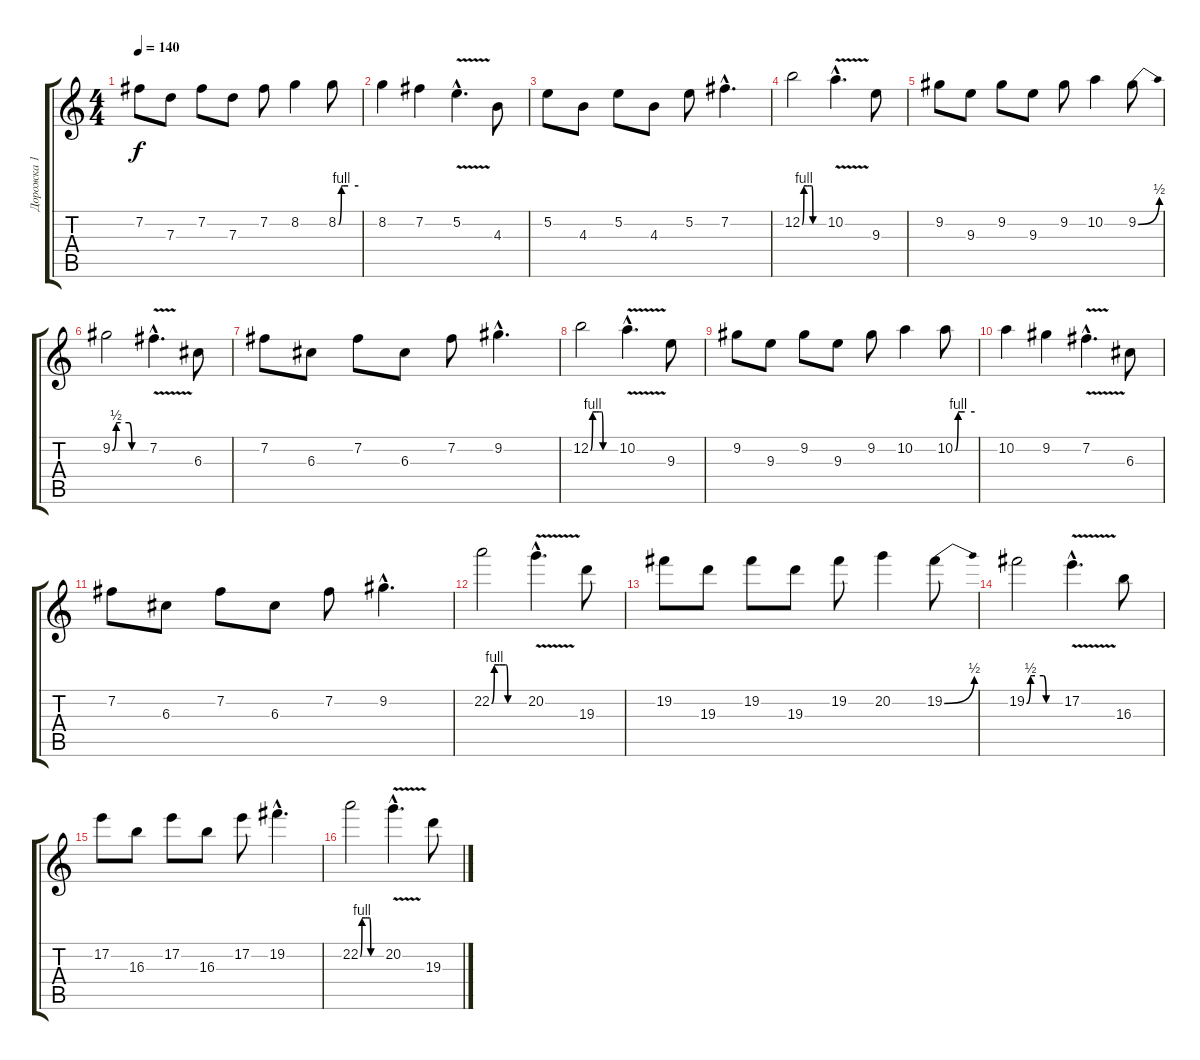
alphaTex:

\track ("Дорожка 1" "Дорожка 1") {instrument distortionguitar}
\staff {score tabs}
\tuning (E4 B3 G3 D3 A2 E2) {hide}
\ts (4 4)
\tempo 140
\clef g2
\ks c
7.2.8{dy f} 7.3.8 7.2.8 7.3.8 7.2.8 8.2.4 8.2{be (custom 0 0 2 0 10 4 16 4 30 4 60 4)}.8 |
8.2.4 7.2.4 5.2{v hac}.4{d} 4.3.8 |
5.2.8 4.3.8 5.2.8 4.3.8 5.2.8 7.2{hac}.4{d} |
12.2{be (custom 0 0 5 4 15 4 21 4 25 4 27 4 30 0 45 0 60 0)}.2 10.2{v hac}.4{d} 9.3.8 |
9.2.8 9.3.8 9.2.8 9.3.8 9.2.8 10.2.4 9.2{be (bend 0 0 60 2)}.8 |
9.2{be (custom 0 0 7 2 10 2 15 2 30 2 35 0 40 0 45 0 60 0)}.2 7.2{v hac}.4{d} 6.3.8 |
7.2.8 6.3.8 7.2.8 6.3.8 7.2.8 9.2{hac}.4{d} |
12.2{be (custom 0 0 5 4 15 4 21 4 25 4 27 4 30 0 45 0 60 0)}.2 10.2{v hac}.4{d} 9.3.8 |
9.2.8 9.3.8 9.2.8 9.3.8 9.2.8 10.2.4 10.2{be (custom 0 0 2 0 10 4 16 4 30 4 60 4)}.8 |
10.2.4 9.2.4 7.2{v hac}.4{d} 6.3.8 |
7.2.8 6.3.8 7.2.8 6.3.8 7.2.8 9.2{hac}.4{d} |
22.2{be (custom 0 0 5 4 15 4 21 4 25 4 27 4 30 0 45 0 60 0)}.2 20.2{v hac}.4{d} 19.3.8 |
19.2.8 19.3.8 19.2.8 19.3.8 19.2.8 20.2.4 19.2{be (bend 0 0 60 2)}.8 |
19.2{be (custom 0 0 7 2 10 2 15 2 30 2 35 0 40 0 45 0 60 0)}.2 17.2{v hac}.4{d} 16.3.8 |
17.2.8 16.3.8 17.2.8 16.3.8 17.2.8 19.2{hac}.4{d} |
22.2{be (custom 0 0 5 4 15 4 21 4 25 4 27 4 30 0 45 0 60 0)}.2 20.2{v hac}.4{d} 19.3.8
